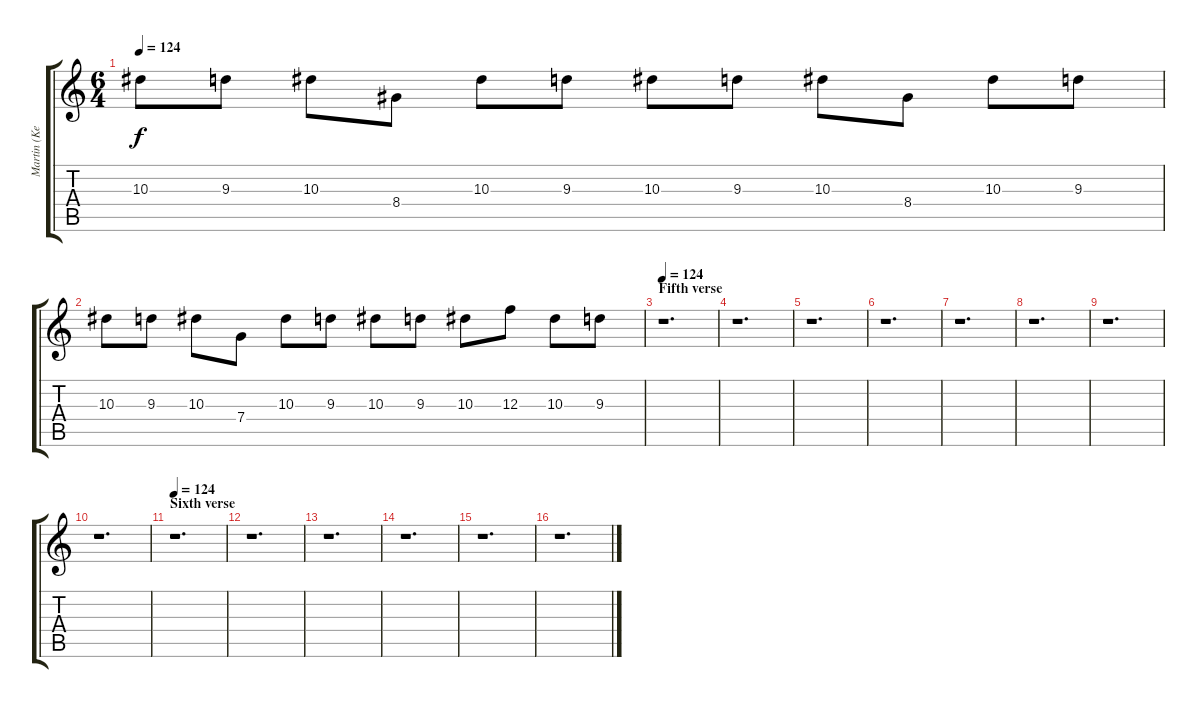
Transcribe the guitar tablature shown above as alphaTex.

\track ("Martin (KeybHigh)" "Martin (Ke") {instrument stringensemble1}
\staff {score tabs}
\tuning (D5 A4 F4 C4 G3 D3) {hide}
\ts (6 4)
\tempo 124
\clef g2
\ks c
10.3.8{dy f} 9.3.8 10.3.8 8.4.8 10.3.8 9.3.8 10.3.8 9.3.8 10.3.8 8.4.8 10.3.8 9.3.8 |
10.3.8 9.3.8 10.3.8 7.4.8 10.3.8 9.3.8 10.3.8 9.3.8 10.3.8 12.3.8 10.3.8 9.3.8 |
\section ("" "Fifth verse")
\tempo 124
r.1{d} |
r.1{d} |
r.1{d} |
r.1{d} |
r.1{d} |
r.1{d} |
r.1{d} |
r.1{d} |
\section ("" "Sixth verse")
\tempo 124
r.1{d} |
r.1{d} |
r.1{d} |
r.1{d} |
r.1{d} |
r.1{d}
